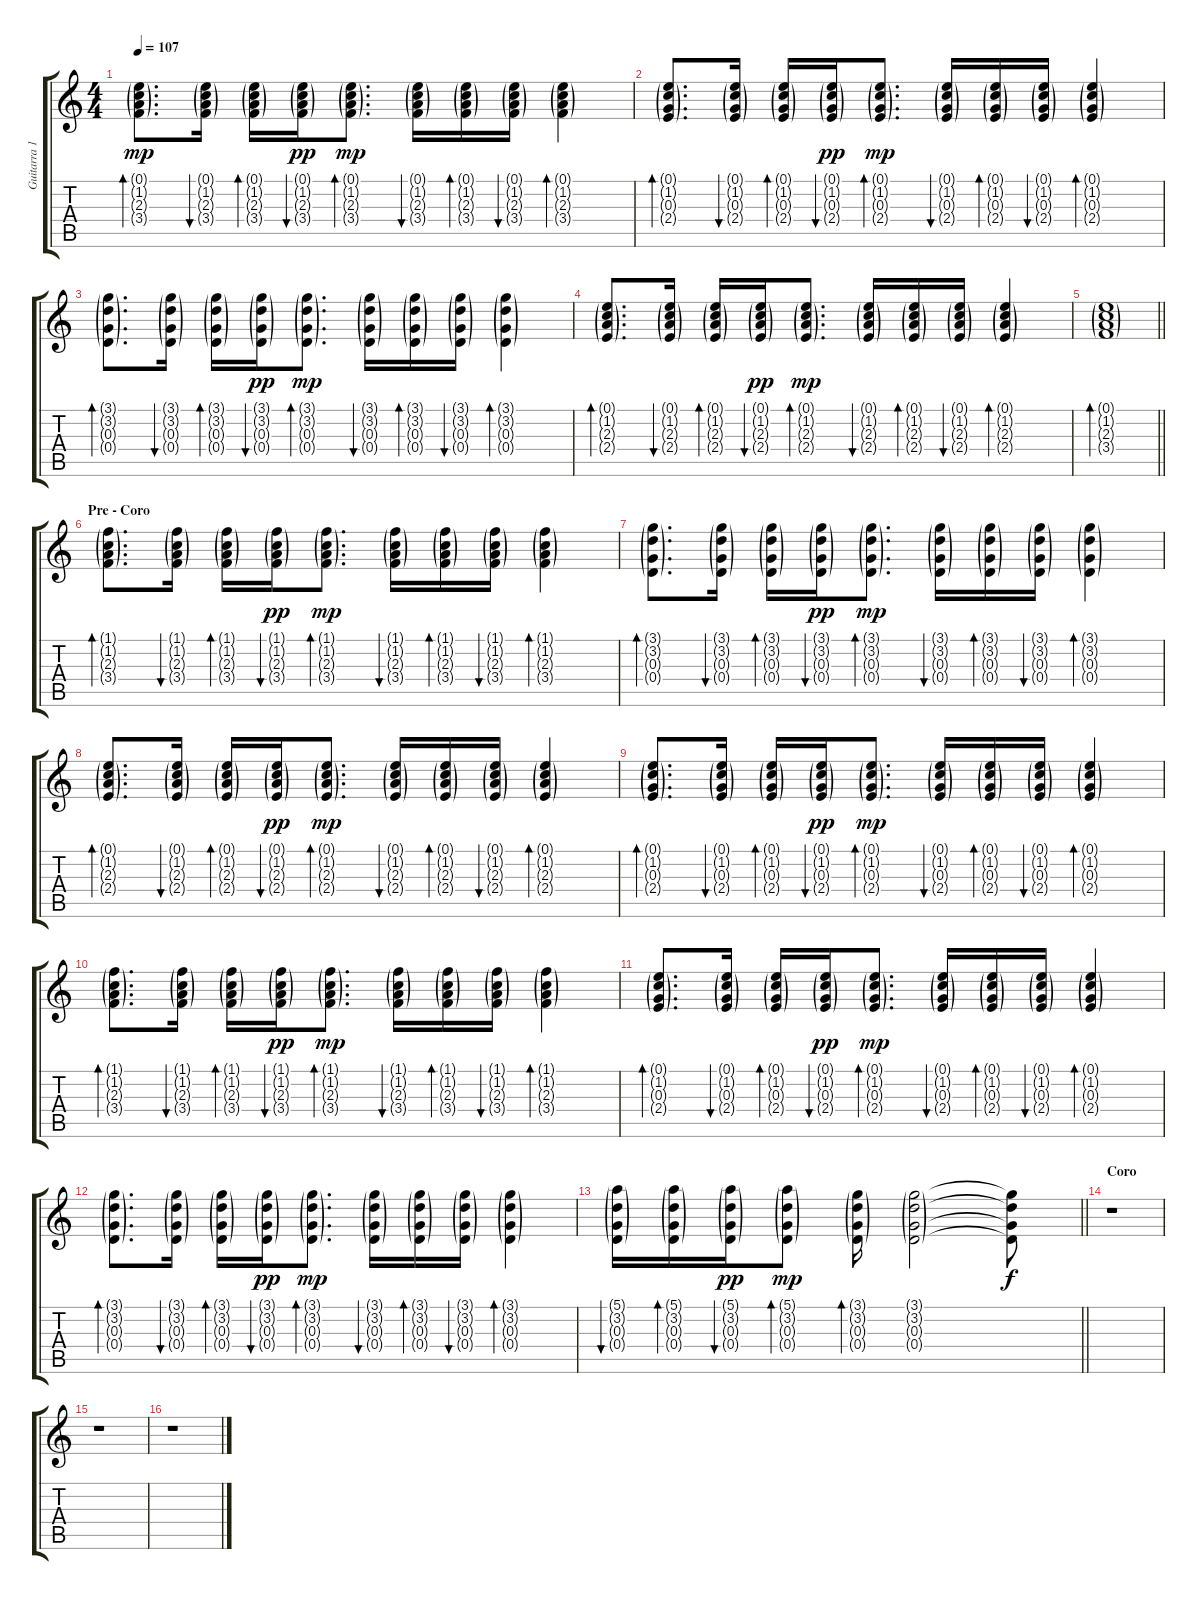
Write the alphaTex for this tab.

\track ("Guitarra 1" "Guitarra 1") {instrument acousticguitarsteel}
\staff {score tabs}
\tuning (E4 B3 G3 D3 A2 E2) {hide}
\ts (4 4)
\tempo 107
\clef g2
\ks c
(0.1{g} 1.2{g} 2.3{g} 3.4{g}).8{d bd 120 dy mp} (0.1{g} 1.2{g} 2.3{g} 3.4{g}).16{bu 60} (0.1{g} 1.2{g} 2.3{g} 3.4{g}).16{bd 60} (0.1{g} 1.2{g} 2.3{g} 3.4{g}).16{bu 60 dy pp} (0.1{g} 1.2{g} 2.3{g} 3.4{g}).8{d bd 60 dy mp} (0.1{g} 1.2{g} 2.3{g} 3.4{g}).16{bu 120} (0.1{g} 1.2{g} 2.3{g} 3.4{g}).16{bd 60} (0.1{g} 1.2{g} 2.3{g} 3.4{g}).16{bu 60} (0.1{g} 1.2{g} 2.3{g} 3.4{g}).4{bd 30} |
(0.1{g} 1.2{g} 0.3{g} 2.4{g}).8{d bd 120} (0.1{g} 1.2{g} 0.3{g} 2.4{g}).16{bu 60} (0.1{g} 1.2{g} 0.3{g} 2.4{g}).16{bd 60} (0.1{g} 1.2{g} 0.3{g} 2.4{g}).16{bu 60 dy pp} (0.1{g} 1.2{g} 0.3{g} 2.4{g}).8{d bd 60 dy mp} (0.1{g} 1.2{g} 0.3{g} 2.4{g}).16{bu 120} (0.1{g} 1.2{g} 0.3{g} 2.4{g}).16{bd 60} (0.1{g} 1.2{g} 0.3{g} 2.4{g}).16{bu 60} (0.1{g} 1.2{g} 0.3{g} 2.4{g}).4{bd 30} |
(3.1{g} 3.2{g} 0.3{g} 0.4{g}).8{d bd 120} (3.1{g} 3.2{g} 0.3{g} 0.4{g}).16{bu 60} (3.1{g} 3.2{g} 0.3{g} 0.4{g}).16{bd 60} (3.1{g} 3.2{g} 0.3{g} 0.4{g}).16{bu 60 dy pp} (3.1{g} 3.2{g} 0.3{g} 0.4{g}).8{d bd 60 dy mp} (3.1{g} 3.2{g} 0.3{g} 0.4{g}).16{bu 120} (3.1{g} 3.2{g} 0.3{g} 0.4{g}).16{bd 60} (3.1{g} 3.2{g} 0.3{g} 0.4{g}).16{bu 60} (3.1{g} 3.2{g} 0.3{g} 0.4{g}).4{bd 30} |
(0.1{g} 1.2{g} 2.3{g} 2.4{g}).8{d bd 120} (0.1{g} 1.2{g} 2.3{g} 2.4{g}).16{bu 60} (0.1{g} 1.2{g} 2.3{g} 2.4{g}).16{bd 60} (0.1{g} 1.2{g} 2.3{g} 2.4{g}).16{bu 60 dy pp} (0.1{g} 1.2{g} 2.3{g} 2.4{g}).8{d bd 60 dy mp} (0.1{g} 1.2{g} 2.3{g} 2.4{g}).16{bu 120} (0.1{g} 1.2{g} 2.3{g} 2.4{g}).16{bd 60} (0.1{g} 1.2{g} 2.3{g} 2.4{g}).16{bu 60} (0.1{g} 1.2{g} 2.3{g} 2.4{g}).4{bd 30} |
\barLineRight lightlight
(0.1{g} 1.2{g} 2.3{g} 3.4{g}).1{bd 120} |
\section ("" "Pre - Coro")
(1.1{g} 1.2{g} 2.3{g} 3.4{g}).8{d bd 120} (1.1{g} 1.2{g} 2.3{g} 3.4{g}).16{bu 60} (1.1{g} 1.2{g} 2.3{g} 3.4{g}).16{bd 60} (1.1{g} 1.2{g} 2.3{g} 3.4{g}).16{bu 60 dy pp} (1.1{g} 1.2{g} 2.3{g} 3.4{g}).8{d bd 60 dy mp} (1.1{g} 1.2{g} 2.3{g} 3.4{g}).16{bu 120} (1.1{g} 1.2{g} 2.3{g} 3.4{g}).16{bd 60} (1.1{g} 1.2{g} 2.3{g} 3.4{g}).16{bu 60} (1.1{g} 1.2{g} 2.3{g} 3.4{g}).4{bd 30} |
(3.1{g} 3.2{g} 0.3{g} 0.4{g}).8{d bd 120} (3.1{g} 3.2{g} 0.3{g} 0.4{g}).16{bu 60} (3.1{g} 3.2{g} 0.3{g} 0.4{g}).16{bd 60} (3.1{g} 3.2{g} 0.3{g} 0.4{g}).16{bu 60 dy pp} (3.1{g} 3.2{g} 0.3{g} 0.4{g}).8{d bd 60 dy mp} (3.1{g} 3.2{g} 0.3{g} 0.4{g}).16{bu 120} (3.1{g} 3.2{g} 0.3{g} 0.4{g}).16{bd 60} (3.1{g} 3.2{g} 0.3{g} 0.4{g}).16{bu 60} (3.1{g} 3.2{g} 0.3{g} 0.4{g}).4{bd 30} |
(0.1{g} 1.2{g} 2.3{g} 2.4{g}).8{d bd 120} (0.1{g} 1.2{g} 2.3{g} 2.4{g}).16{bu 60} (0.1{g} 1.2{g} 2.3{g} 2.4{g}).16{bd 60} (0.1{g} 1.2{g} 2.3{g} 2.4{g}).16{bu 60 dy pp} (0.1{g} 1.2{g} 2.3{g} 2.4{g}).8{d bd 60 dy mp} (0.1{g} 1.2{g} 2.3{g} 2.4{g}).16{bu 120} (0.1{g} 1.2{g} 2.3{g} 2.4{g}).16{bd 60} (0.1{g} 1.2{g} 2.3{g} 2.4{g}).16{bu 60} (0.1{g} 1.2{g} 2.3{g} 2.4{g}).4{bd 30} |
(0.1{g} 1.2{g} 0.3{g} 2.4{g}).8{d bd 120} (0.1{g} 1.2{g} 0.3{g} 2.4{g}).16{bu 60} (0.1{g} 1.2{g} 0.3{g} 2.4{g}).16{bd 60} (0.1{g} 1.2{g} 0.3{g} 2.4{g}).16{bu 60 dy pp} (0.1{g} 1.2{g} 0.3{g} 2.4{g}).8{d bd 60 dy mp} (0.1{g} 1.2{g} 0.3{g} 2.4{g}).16{bu 120} (0.1{g} 1.2{g} 0.3{g} 2.4{g}).16{bd 60} (0.1{g} 1.2{g} 0.3{g} 2.4{g}).16{bu 60} (0.1{g} 1.2{g} 0.3{g} 2.4{g}).4{bd 30} |
(1.1{g} 1.2{g} 2.3{g} 3.4{g}).8{d bd 120} (1.1{g} 1.2{g} 2.3{g} 3.4{g}).16{bu 60} (1.1{g} 1.2{g} 2.3{g} 3.4{g}).16{bd 60} (1.1{g} 1.2{g} 2.3{g} 3.4{g}).16{bu 60 dy pp} (1.1{g} 1.2{g} 2.3{g} 3.4{g}).8{d bd 60 dy mp} (1.1{g} 1.2{g} 2.3{g} 3.4{g}).16{bu 120} (1.1{g} 1.2{g} 2.3{g} 3.4{g}).16{bd 60} (1.1{g} 1.2{g} 2.3{g} 3.4{g}).16{bu 60} (1.1{g} 1.2{g} 2.3{g} 3.4{g}).4{bd 30} |
(0.1{g} 1.2{g} 0.3{g} 2.4{g}).8{d bd 120} (0.1{g} 1.2{g} 0.3{g} 2.4{g}).16{bu 60} (0.1{g} 1.2{g} 0.3{g} 2.4{g}).16{bd 60} (0.1{g} 1.2{g} 0.3{g} 2.4{g}).16{bu 60 dy pp} (0.1{g} 1.2{g} 0.3{g} 2.4{g}).8{d bd 60 dy mp} (0.1{g} 1.2{g} 0.3{g} 2.4{g}).16{bu 120} (0.1{g} 1.2{g} 0.3{g} 2.4{g}).16{bd 60} (0.1{g} 1.2{g} 0.3{g} 2.4{g}).16{bu 60} (0.1{g} 1.2{g} 0.3{g} 2.4{g}).4{bd 30} |
(3.1{g} 3.2{g} 0.3{g} 0.4{g}).8{d bd 120} (3.1{g} 3.2{g} 0.3{g} 0.4{g}).16{bu 60} (3.1{g} 3.2{g} 0.3{g} 0.4{g}).16{bd 60} (3.1{g} 3.2{g} 0.3{g} 0.4{g}).16{bu 60 dy pp} (3.1{g} 3.2{g} 0.3{g} 0.4{g}).8{d bd 60 dy mp} (3.1{g} 3.2{g} 0.3{g} 0.4{g}).16{bu 120} (3.1{g} 3.2{g} 0.3{g} 0.4{g}).16{bd 60} (3.1{g} 3.2{g} 0.3{g} 0.4{g}).16{bu 60} (3.1{g} 3.2{g} 0.3{g} 0.4{g}).4{bd 30} |
\barLineRight lightlight
(5.1{g} 3.2{g} 0.3{g} 0.4{g}).16{bu 60} (5.1{g} 3.2{g} 0.3{g} 0.4{g}).16{bd 60} (5.1{g} 3.2{g} 0.3{g} 0.4{g}).16{bu 60 dy pp} (5.1{g} 3.2{g} 0.3{g} 0.4{g}).8{bd 60 dy mp} (3.1{g} 3.2{g} 0.3{g} 0.4{g}).16{bd 60} (3.1{g} 3.2{g} 0.3{g} 0.4{g}).2 (3.1{t} 3.2{t} 0.3{t} 0.4{t}).8{dy f} |
\section ("" "Coro")
r.1 |
r.1 |
r.1
